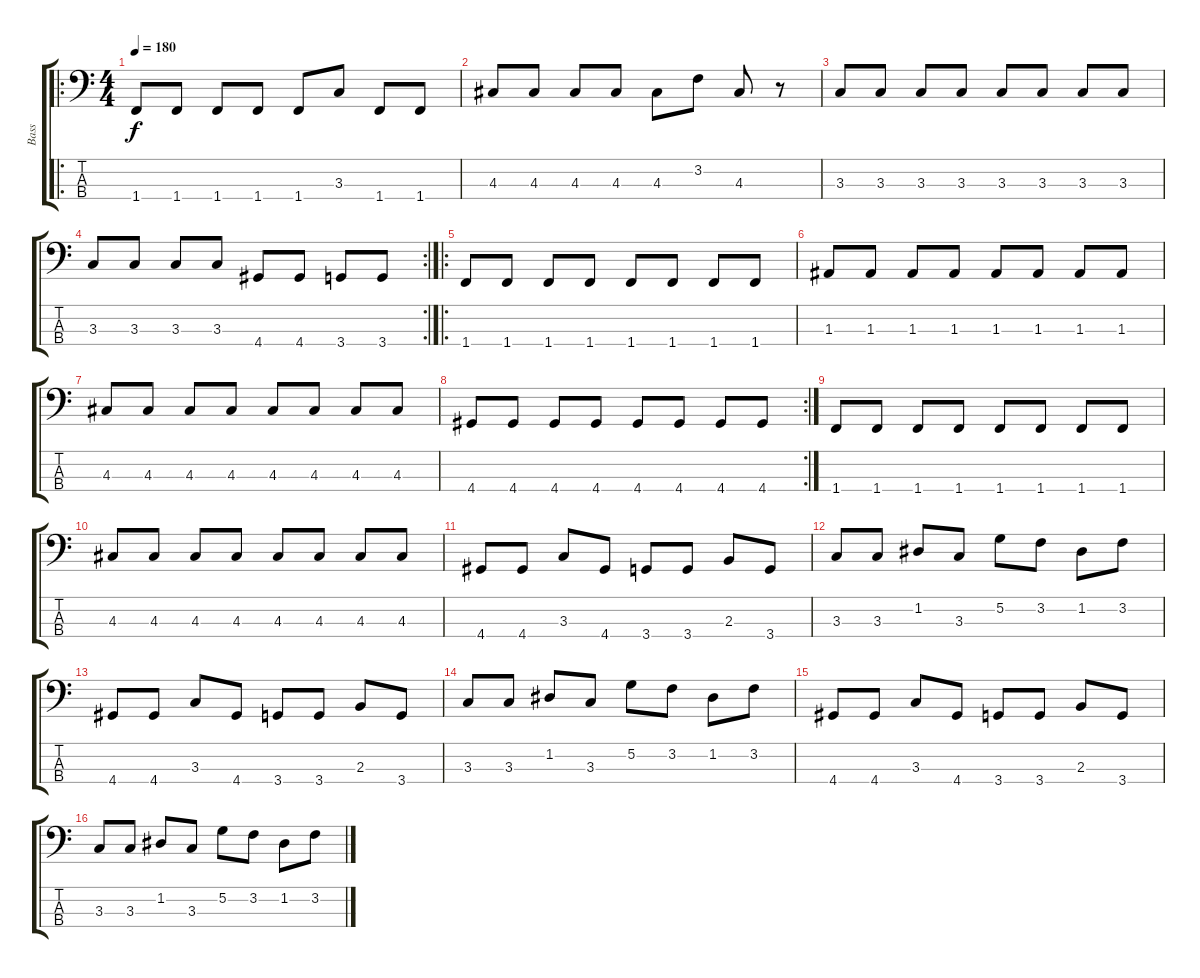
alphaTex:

\track ("Bass" "Bass") {instrument electricbasspick}
\staff {score tabs}
\tuning (G2 D2 A1 E1) {hide}
\ro
\ts (4 4)
\tempo 180
\clef f4
\ks c
1.4.8{dy f} 1.4.8 1.4.8 1.4.8 1.4.8 3.3.8 1.4.8 1.4.8 |
4.3.8 4.3.8 4.3.8 4.3.8 4.3.8 3.2.8 4.3.8 r.8 |
3.3.8 3.3.8 3.3.8 3.3.8 3.3.8 3.3.8 3.3.8 3.3.8 |
\rc 2
3.3.8 3.3.8 3.3.8 3.3.8 4.4.8 4.4.8 3.4.8 3.4.8 |
\ro
1.4.8 1.4.8 1.4.8 1.4.8 1.4.8 1.4.8 1.4.8 1.4.8 |
1.3.8 1.3.8 1.3.8 1.3.8 1.3.8 1.3.8 1.3.8 1.3.8 |
4.3.8 4.3.8 4.3.8 4.3.8 4.3.8 4.3.8 4.3.8 4.3.8 |
\rc 2
4.4.8 4.4.8 4.4.8 4.4.8 4.4.8 4.4.8 4.4.8 4.4.8 |
1.4.8 1.4.8 1.4.8 1.4.8 1.4.8 1.4.8 1.4.8 1.4.8 |
4.3.8 4.3.8 4.3.8 4.3.8 4.3.8 4.3.8 4.3.8 4.3.8 |
4.4.8 4.4.8 3.3.8 4.4.8 3.4.8 3.4.8 2.3.8 3.4.8 |
3.3.8 3.3.8 1.2.8 3.3.8 5.2.8 3.2.8 1.2.8 3.2.8 |
4.4.8 4.4.8 3.3.8 4.4.8 3.4.8 3.4.8 2.3.8 3.4.8 |
3.3.8 3.3.8 1.2.8 3.3.8 5.2.8 3.2.8 1.2.8 3.2.8 |
4.4.8 4.4.8 3.3.8 4.4.8 3.4.8 3.4.8 2.3.8 3.4.8 |
3.3.8 3.3.8 1.2.8 3.3.8 5.2.8 3.2.8 1.2.8 3.2.8
